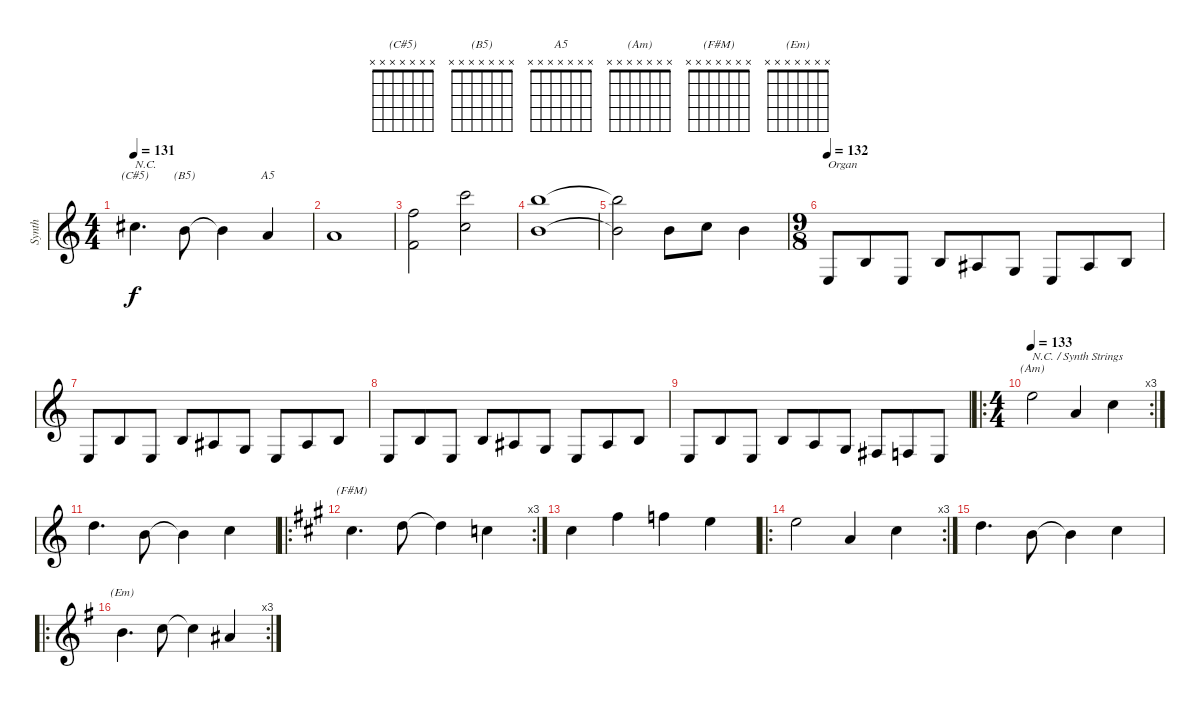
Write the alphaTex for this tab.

\track ("Synth" "Synth") {instrument pad4choir}
\staff {score}
\tuning (E5 B4 G4 D4 A3 E3 B2) {hide}
\chord ("(C#5)" x x x x x x x)
\chord ("(B5)" x x x x x x x)
\chord ("A5" x x x x x x x)
\chord ("(Am)" x x x x x x x)
\chord ("(F#M)" x x x x x x x)
\chord ("(Em)" x x x x x x x)
\ts (4 4)
\tempo 131
\clef g2
\ks c
2.2.4{d ch "(C#5)" txt "N.C." dy f} 0.2.8{ch "(B5)"} 0.2{t}.4 2.3.4{ch "A5"} |
2.3.1 |
(1.1 3.4).2 (8.1 1.2).2 |
(7.1 0.2).1 |
(7.1{t} 0.2{t}).2 0.2.8 1.2.8 0.2.4 |
\ts (9 8)
\tempo 132
0.6.8{txt "Organ" instrument drawbarorgan} 2.5.8 0.6.8 2.5.8 1.5.8 3.6.8 0.6.8 1.5.8 2.5.8 |
0.6.8 2.5.8 0.6.8 2.5.8 1.5.8 3.6.8 0.6.8 1.5.8 2.5.8 |
0.6.8 2.5.8 0.6.8 2.5.8 1.5.8 3.6.8 0.6.8 1.5.8 2.5.8 |
0.6.8 2.5.8 0.6.8 2.5.8 0.5.8 3.6.8 2.6.8 1.6.8 0.6.8 |
\ro
\rc 3
\ts (4 4)
\tempo 133
0.1.2{ch "(Am)" txt "N.C. / Synth Strings" volume 9 instrument synthstrings1} 2.3.4 1.2.4 |
3.2.4{d} 0.2.8 0.2{t}.4 1.2.4 |
\ro
\rc 3
\ks a
2.2.4{d ch "(F#M)"} 3.2.8 3.2{t}.4 1.2.4 |
2.2.4 2.1.4 1.1.4 0.1.4 |
\ro
\rc 3
0.1.2 2.3.4 2.2.4 |
3.2.4{d} 0.2.8 0.2{t}.4 2.2.4 |
\ro
\rc 3
\ks g
0.2.4{d ch "(Em)"} 1.2.8 1.2{t}.4 3.3.4
